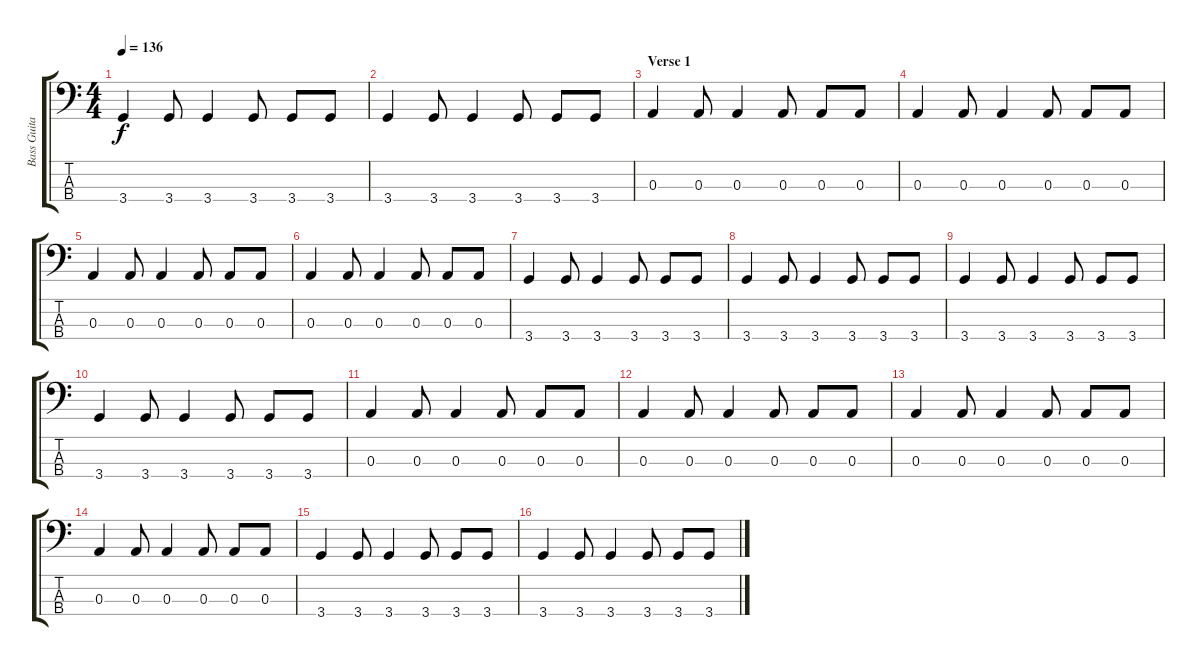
\track ("Bass Guitar" "Bass Guita") {instrument electricbassfinger}
\staff {score tabs}
\tuning (G2 D2 A1 E1) {hide}
\ts (4 4)
\tempo 136
\clef f4
\ks c
3.4.4{dy f} 3.4.8 3.4.4 3.4.8 3.4.8 3.4.8 |
3.4.4 3.4.8 3.4.4 3.4.8 3.4.8 3.4.8 |
\section ("" "Verse 1")
0.3.4 0.3.8 0.3.4 0.3.8 0.3.8 0.3.8 |
0.3.4 0.3.8 0.3.4 0.3.8 0.3.8 0.3.8 |
0.3.4 0.3.8 0.3.4 0.3.8 0.3.8 0.3.8 |
0.3.4 0.3.8 0.3.4 0.3.8 0.3.8 0.3.8 |
3.4.4 3.4.8 3.4.4 3.4.8 3.4.8 3.4.8 |
3.4.4 3.4.8 3.4.4 3.4.8 3.4.8 3.4.8 |
3.4.4 3.4.8 3.4.4 3.4.8 3.4.8 3.4.8 |
3.4.4 3.4.8 3.4.4 3.4.8 3.4.8 3.4.8 |
0.3.4 0.3.8 0.3.4 0.3.8 0.3.8 0.3.8 |
0.3.4 0.3.8 0.3.4 0.3.8 0.3.8 0.3.8 |
0.3.4 0.3.8 0.3.4 0.3.8 0.3.8 0.3.8 |
0.3.4 0.3.8 0.3.4 0.3.8 0.3.8 0.3.8 |
3.4.4 3.4.8 3.4.4 3.4.8 3.4.8 3.4.8 |
3.4.4 3.4.8 3.4.4 3.4.8 3.4.8 3.4.8
